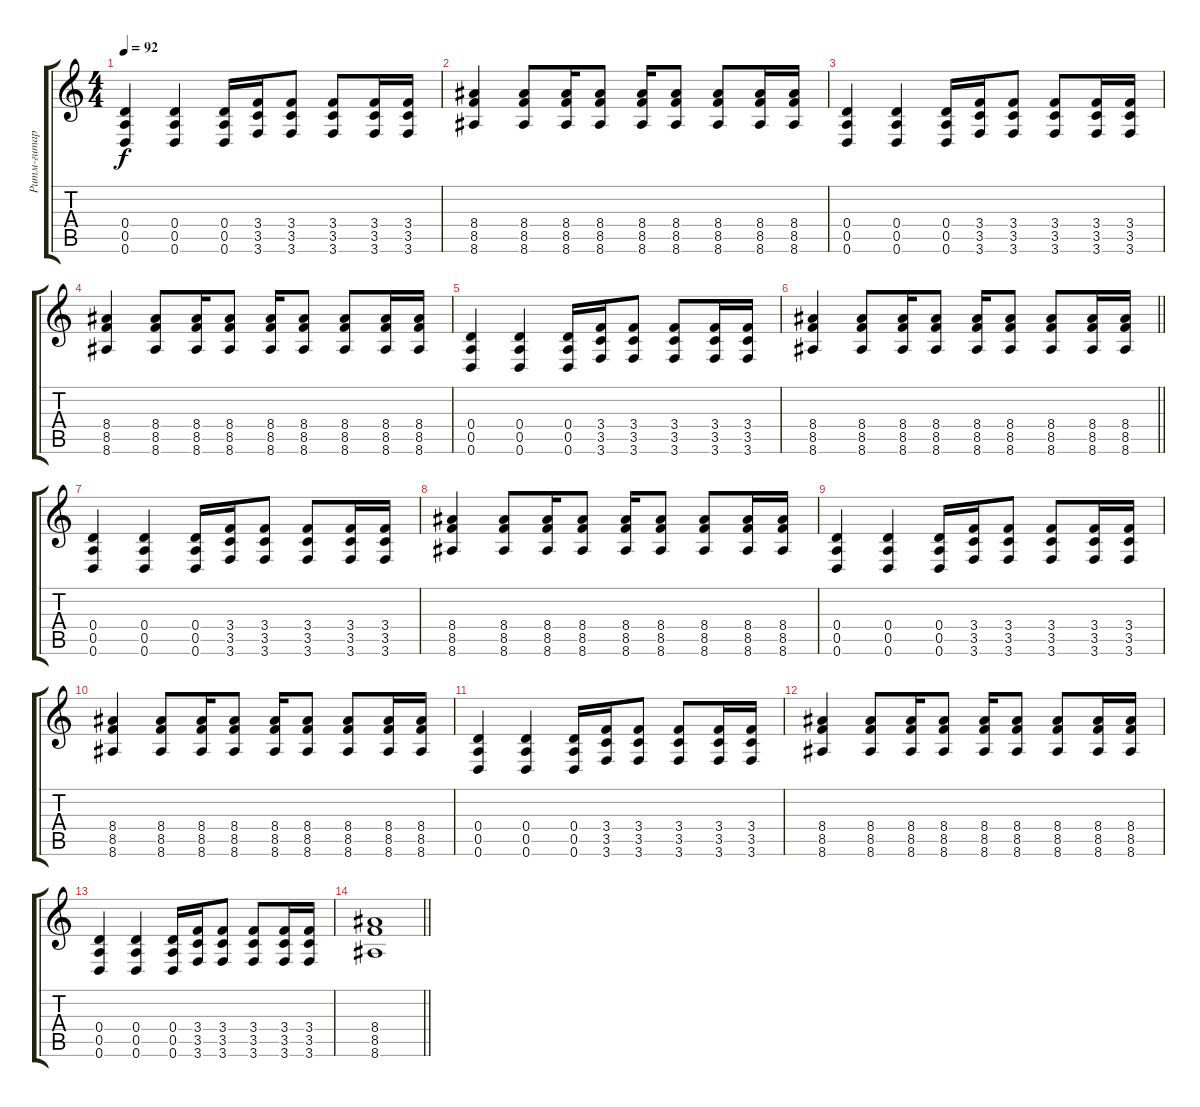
\track ("Ритм-гитара" "Ритм-гитар") {instrument overdrivenguitar}
\staff {score tabs}
\tuning (E4 B3 G3 D3 A2 D2) {hide}
\ts (4 4)
\tempo 92
\clef g2
\ks c
(0.4 0.5 0.6).4{dy f} (0.4 0.5 0.6).4 (0.4 0.5 0.6).16 (3.4 3.5 3.6).16 (3.4 3.5 3.6).8 (3.4 3.5 3.6).8 (3.4 3.5 3.6).16 (3.4 3.5 3.6).16 |
(8.4 8.5 8.6).4 (8.4 8.5 8.6).8 (8.4 8.5 8.6).16 (8.4 8.5 8.6).8 (8.4 8.5 8.6).16 (8.4 8.5 8.6).8 (8.4 8.5 8.6).8 (8.4 8.5 8.6).16 (8.4 8.5 8.6).16 |
(0.4 0.5 0.6).4 (0.4 0.5 0.6).4 (0.4 0.5 0.6).16 (3.4 3.5 3.6).16 (3.4 3.5 3.6).8 (3.4 3.5 3.6).8 (3.4 3.5 3.6).16 (3.4 3.5 3.6).16 |
(8.4 8.5 8.6).4 (8.4 8.5 8.6).8 (8.4 8.5 8.6).16 (8.4 8.5 8.6).8 (8.4 8.5 8.6).16 (8.4 8.5 8.6).8 (8.4 8.5 8.6).8 (8.4 8.5 8.6).16 (8.4 8.5 8.6).16 |
(0.4 0.5 0.6).4 (0.4 0.5 0.6).4 (0.4 0.5 0.6).16 (3.4 3.5 3.6).16 (3.4 3.5 3.6).8 (3.4 3.5 3.6).8 (3.4 3.5 3.6).16 (3.4 3.5 3.6).16 |
\barLineRight lightlight
(8.4 8.5 8.6).4 (8.4 8.5 8.6).8 (8.4 8.5 8.6).16 (8.4 8.5 8.6).8 (8.4 8.5 8.6).16 (8.4 8.5 8.6).8 (8.4 8.5 8.6).8 (8.4 8.5 8.6).16 (8.4 8.5 8.6).16 |
(0.4 0.5 0.6).4 (0.4 0.5 0.6).4 (0.4 0.5 0.6).16 (3.4 3.5 3.6).16 (3.4 3.5 3.6).8 (3.4 3.5 3.6).8 (3.4 3.5 3.6).16 (3.4 3.5 3.6).16 |
(8.4 8.5 8.6).4 (8.4 8.5 8.6).8 (8.4 8.5 8.6).16 (8.4 8.5 8.6).8 (8.4 8.5 8.6).16 (8.4 8.5 8.6).8 (8.4 8.5 8.6).8 (8.4 8.5 8.6).16 (8.4 8.5 8.6).16 |
(0.4 0.5 0.6).4 (0.4 0.5 0.6).4 (0.4 0.5 0.6).16 (3.4 3.5 3.6).16 (3.4 3.5 3.6).8 (3.4 3.5 3.6).8 (3.4 3.5 3.6).16 (3.4 3.5 3.6).16 |
(8.4 8.5 8.6).4 (8.4 8.5 8.6).8 (8.4 8.5 8.6).16 (8.4 8.5 8.6).8 (8.4 8.5 8.6).16 (8.4 8.5 8.6).8 (8.4 8.5 8.6).8 (8.4 8.5 8.6).16 (8.4 8.5 8.6).16 |
(0.4 0.5 0.6).4 (0.4 0.5 0.6).4 (0.4 0.5 0.6).16 (3.4 3.5 3.6).16 (3.4 3.5 3.6).8 (3.4 3.5 3.6).8 (3.4 3.5 3.6).16 (3.4 3.5 3.6).16 |
(8.4 8.5 8.6).4 (8.4 8.5 8.6).8 (8.4 8.5 8.6).16 (8.4 8.5 8.6).8 (8.4 8.5 8.6).16 (8.4 8.5 8.6).8 (8.4 8.5 8.6).8 (8.4 8.5 8.6).16 (8.4 8.5 8.6).16 |
(0.4 0.5 0.6).4 (0.4 0.5 0.6).4 (0.4 0.5 0.6).16 (3.4 3.5 3.6).16 (3.4 3.5 3.6).8 (3.4 3.5 3.6).8 (3.4 3.5 3.6).16 (3.4 3.5 3.6).16 |
\barLineRight lightlight
(8.4 8.5 8.6).1
